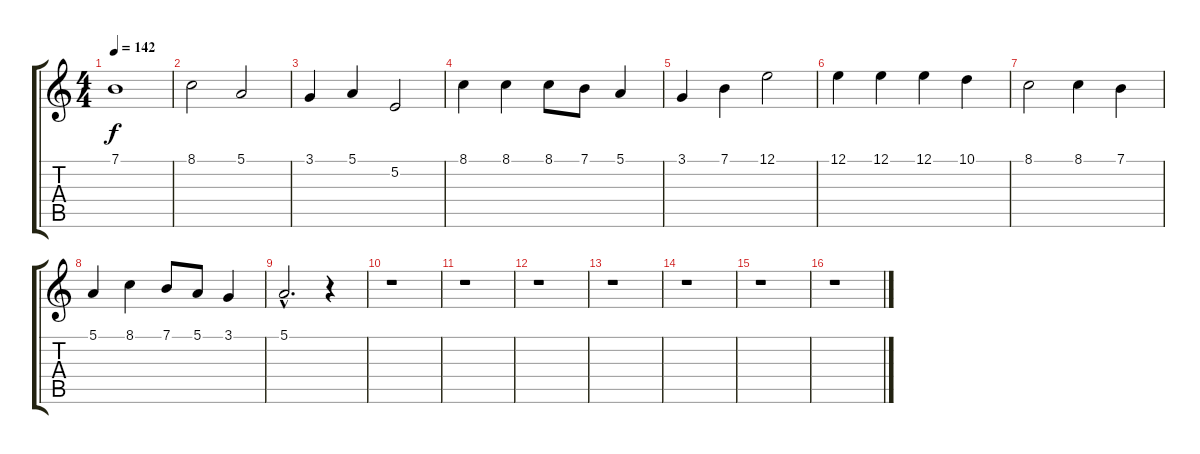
\track "" {instrument blownbottle}
\staff {score tabs}
\tuning (E4 B3 G3 D3 A2 E2) {hide}
\ts (4 4)
\tempo 142
\clef g2
\ks c
7.1.1{dy f} |
8.1.2 5.1.2 |
3.1.4 5.1.4 5.2.2 |
8.1.4 8.1.4 8.1.8 7.1.8 5.1.4 |
3.1.4 7.1.4 12.1.2 |
12.1.4 12.1.4 12.1.4 10.1.4 |
8.1.2 8.1.4 7.1.4 |
5.1.4 8.1.4 7.1.8 5.1.8 3.1.4 |
5.1{hac}.2{d} r.4 |
r.1 |
r.1 |
r.1 |
r.1 |
r.1 |
r.1 |
r.1
